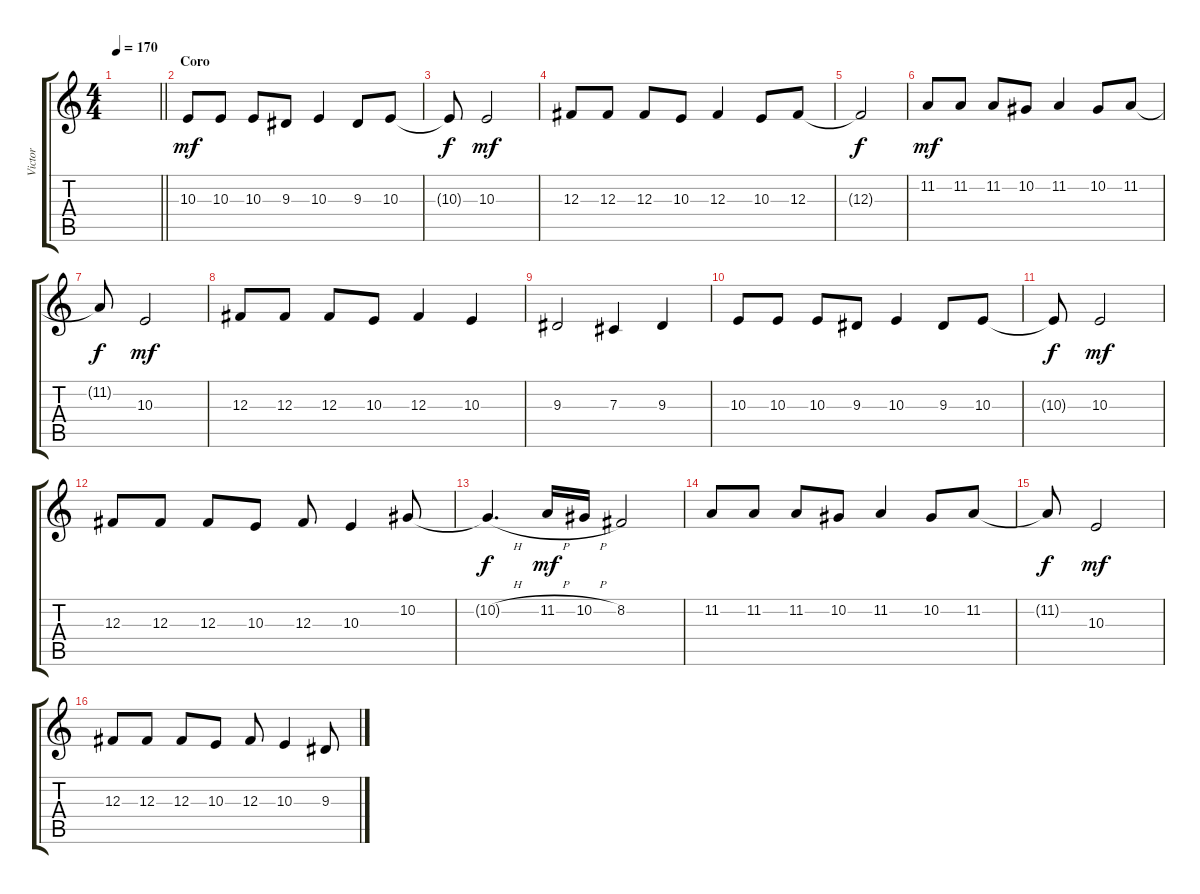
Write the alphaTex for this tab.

\track ("Victor" "Victor") {instrument lead2sawtooth}
\staff {score tabs}
\tuning (Eb4 Bb3 Gb3 Db3 Ab2 Eb2) {hide}
\ts (4 4)
\tempo 170
\clef g2
\barLineRight lightlight
\ks c
|
\section ("" "Coro")
10.3.8{dy mf} 10.3.8 10.3.8 9.3.8 10.3.4 9.3.8 10.3.8 |
10.3{t}.8{dy f} 10.3.2{dy mf} |
12.3.8 12.3.8 12.3.8 10.3.8 12.3.4 10.3.8 12.3.8 |
12.3{t}.2{dy f} |
11.2.8{dy mf} 11.2.8 11.2.8 10.2.8 11.2.4 10.2.8 11.2.8 |
11.2{t}.8{dy f} 10.3.2{dy mf} |
12.3.8 12.3.8 12.3.8 10.3.8 12.3.4 10.3.4 |
9.3.2 7.3.4 9.3.4 |
10.3.8 10.3.8 10.3.8 9.3.8 10.3.4 9.3.8 10.3.8 |
10.3{t}.8{dy f} 10.3.2{dy mf} |
12.3.8 12.3.8 12.3.8 10.3.8 12.3.8 10.3.4 10.2.8 |
10.2{h t}.4{d dy f} 11.2{h}.16{dy mf} 10.2{h}.16 8.2.2 |
11.2.8 11.2.8 11.2.8 10.2.8 11.2.4 10.2.8 11.2.8 |
11.2{t}.8{dy f} 10.3.2{dy mf} |
12.3.8 12.3.8 12.3.8 10.3.8 12.3.8 10.3.4 9.3.8
